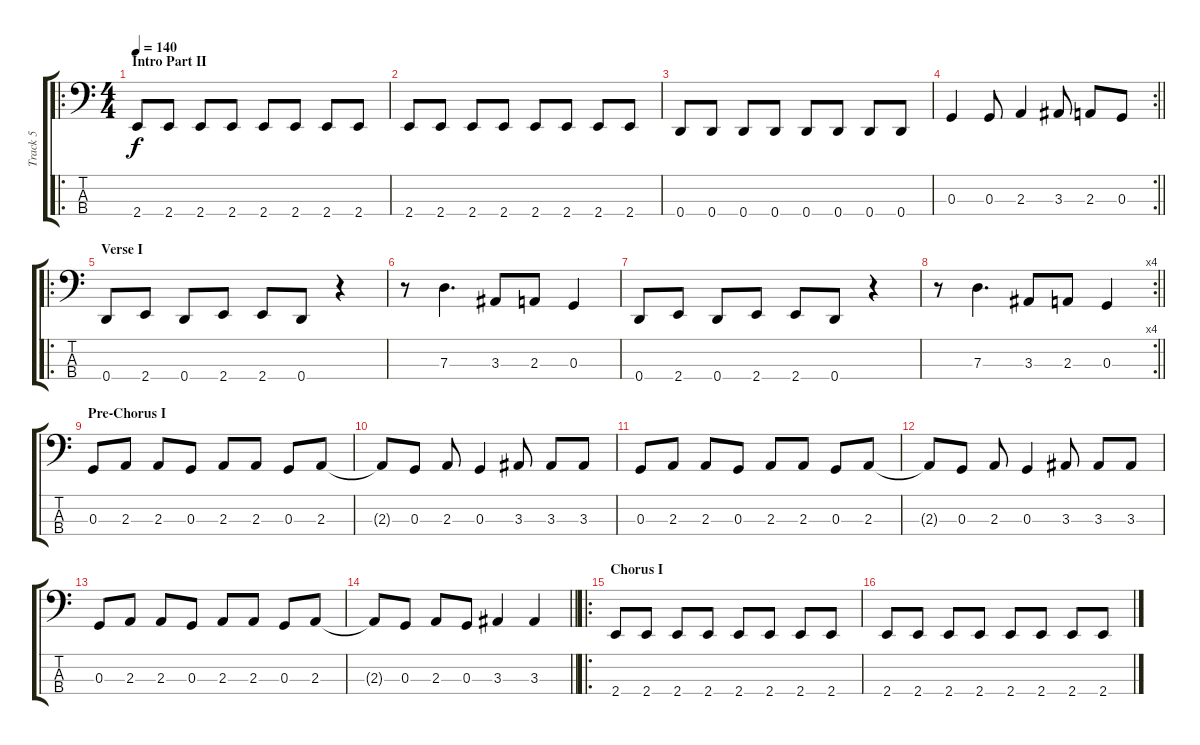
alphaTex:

\track ("Track 5" "Track 5") {instrument electricbassfinger}
\staff {score tabs}
\tuning (F2 C2 G1 D1) {hide}
\ro
\ts (4 4)
\section ("" "Intro Part II")
\tempo 140
\clef f4
\ks c
2.4.8{dy f} 2.4.8 2.4.8 2.4.8 2.4.8 2.4.8 2.4.8 2.4.8 |
2.4.8 2.4.8 2.4.8 2.4.8 2.4.8 2.4.8 2.4.8 2.4.8 |
0.4.8 0.4.8 0.4.8 0.4.8 0.4.8 0.4.8 0.4.8 0.4.8 |
\rc 2
\barLineRight lightlight
0.3.4 0.3.8 2.3.4 3.3.8 2.3.8 0.3.8 |
\ro
\section ("" "Verse I")
0.4.8 2.4.8 0.4.8 2.4.8 2.4.8 0.4.8 r.4 |
r.8 7.3.4{d} 3.3.8 2.3.8 0.3.4 |
0.4.8 2.4.8 0.4.8 2.4.8 2.4.8 0.4.8 r.4 |
\rc 4
\barLineRight lightlight
r.8 7.3.4{d} 3.3.8 2.3.8 0.3.4 |
\section ("" "Pre-Chorus I")
0.3.8 2.3.8 2.3.8 0.3.8 2.3.8 2.3.8 0.3.8 2.3.8 |
2.3{t}.8 0.3.8 2.3.8 0.3.4 3.3.8 3.3.8 3.3.8 |
0.3.8 2.3.8 2.3.8 0.3.8 2.3.8 2.3.8 0.3.8 2.3.8 |
2.3{t}.8 0.3.8 2.3.8 0.3.4 3.3.8 3.3.8 3.3.8 |
0.3.8 2.3.8 2.3.8 0.3.8 2.3.8 2.3.8 0.3.8 2.3.8 |
\barLineRight lightlight
2.3{t}.8 0.3.8 2.3.8 0.3.8 3.3.4 3.3.4 |
\ro
\section ("" "Chorus I")
2.4.8 2.4.8 2.4.8 2.4.8 2.4.8 2.4.8 2.4.8 2.4.8 |
2.4.8 2.4.8 2.4.8 2.4.8 2.4.8 2.4.8 2.4.8 2.4.8
